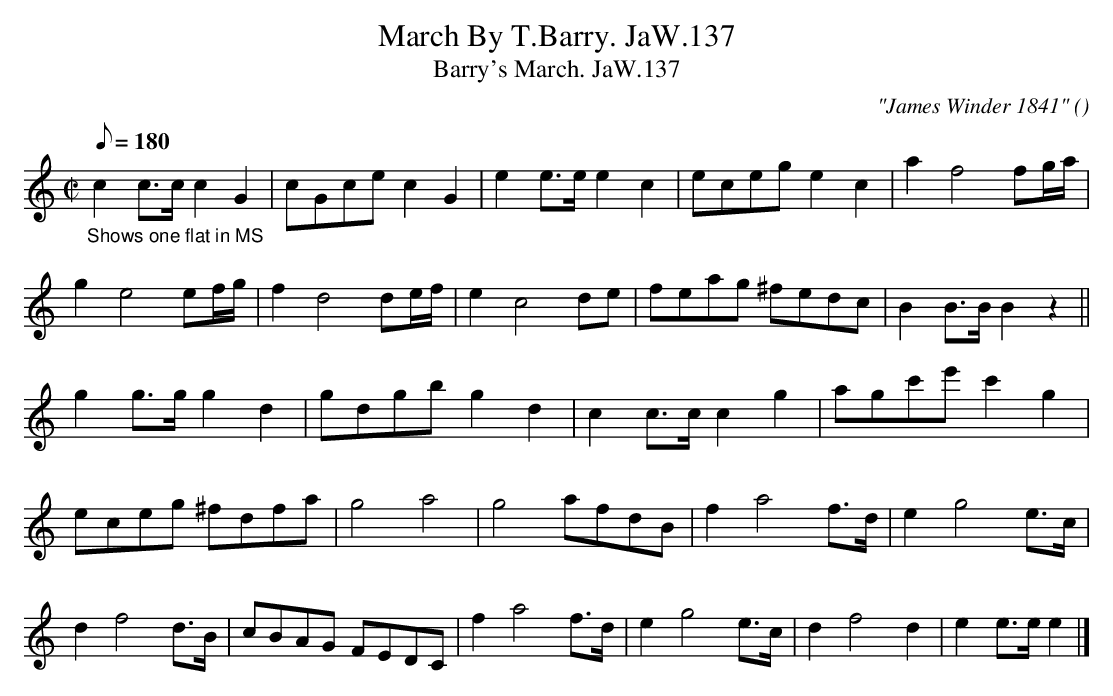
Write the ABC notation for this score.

X:1
T:March By T.Barry. JaW.137
T:Barry's March. JaW.137
M:C|
L:1/8
Q:180
C:"James Winder 1841"
O:
K:C
"_Shows one flat in MS"c2c>cc2G2|cGcec2G2|e2e>ee2c2|ecege2c2|a2f4fg/a/|
g2e4ef/g/|f2d4de/f/|e2c4de|feag ^fedc|B2B>BB2z2||
g2g>gg2d2|gdgbg2d2|c2c>cc2g2|agc'e'c'2g2|
eceg ^fdfa|g4a4|g4afdB|f2a4f>d|e2g4e>c|
d2f4d>B|cBAG FEDC|f2a4f>d|e2g4e>c|d2f4d2|e2e>ee2|]
